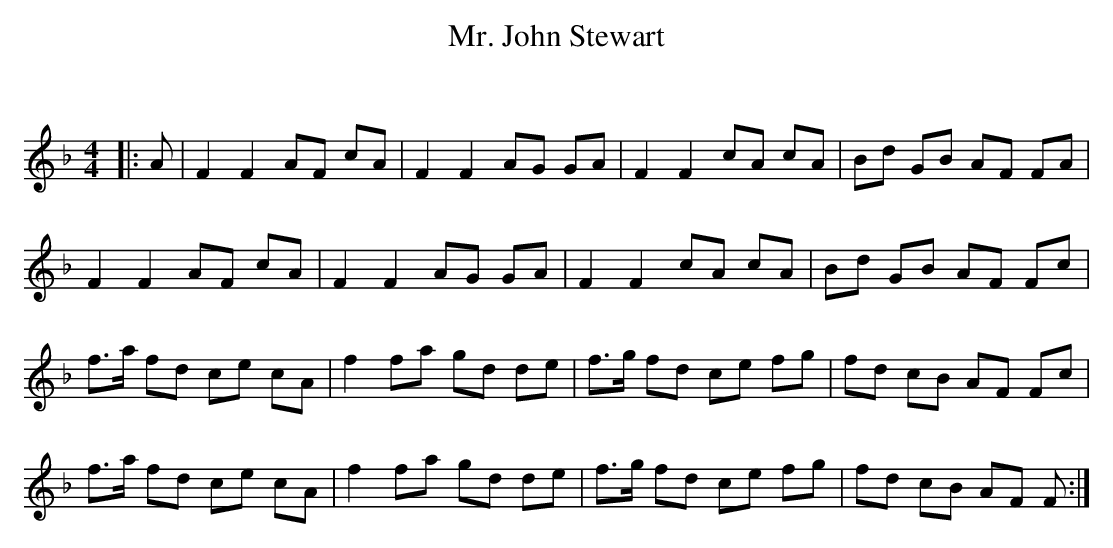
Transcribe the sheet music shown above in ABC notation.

X:1
T: Mr. John Stewart
C:
Q: 232
K:F
M:4/4
L:1/8
|:A|F2 F2 AF cA|F2 F2 AG GA|F2 F2 cA cA|Bd GB AF FA|
F2 F2 AF cA|F2 F2 AG GA|F2 F2 cA cA|Bd GB AF Fc|
f3/2a1/2 fd ce cA|f2 fa gd de|f3/2g1/2 fd ce fg|fd cB AF Fc|
f3/2a1/2 fd ce cA|f2 fa gd de|f3/2g1/2 fd ce fg|fd cB AF F:|
